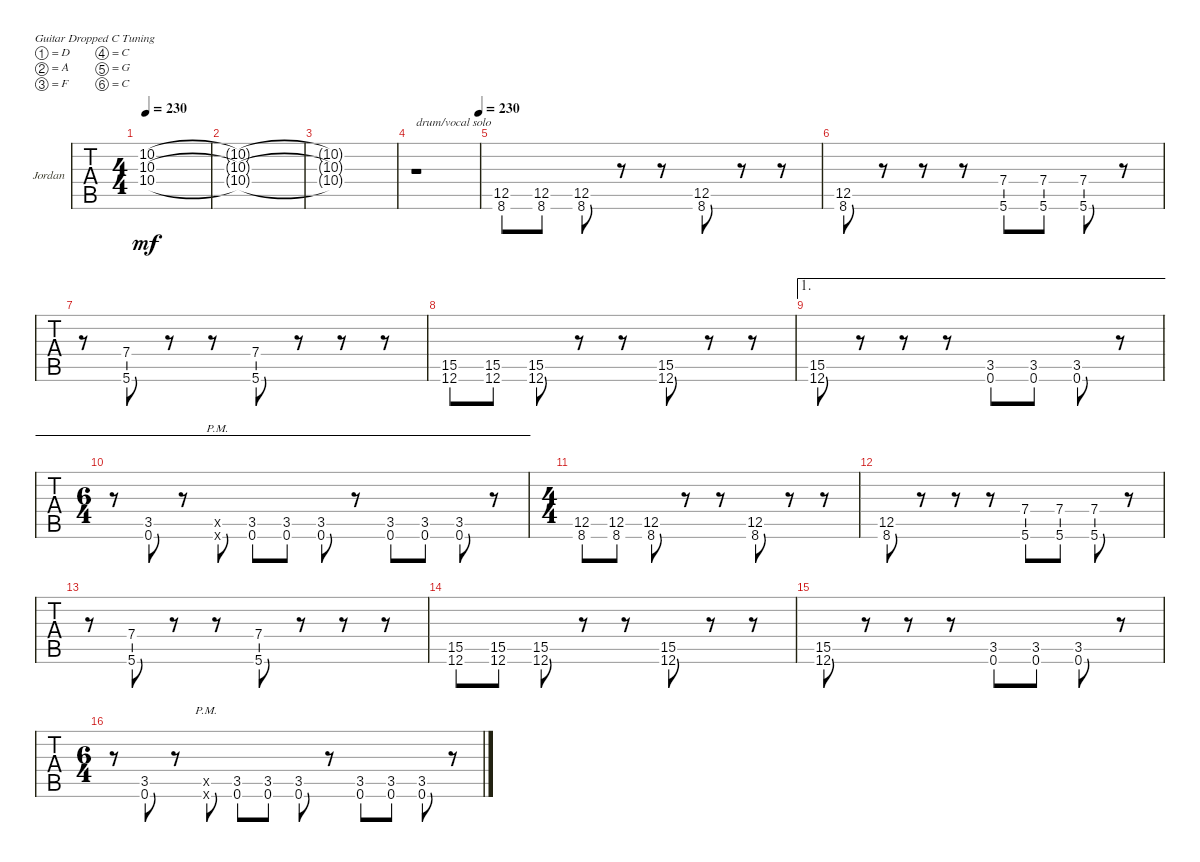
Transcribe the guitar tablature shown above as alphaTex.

\bracketExtendMode groupsimilarinstruments
\firstSystemTrackNameOrientation horizontal
\otherSystemsTrackNameOrientation horizontal
\track ("Jid-Lee" "Jordan") {instrument overdrivenguitar}
\staff {tabs}
\tuning (D4 A3 F3 C3 G2 C2)
\ts (4 4)
\tempo 230
\clef g2
\ks c
(10.4 10.3 10.2).1{dy mf} |
(10.4{t} 10.3{t} 10.2{t}).1 |
(10.4{t} 10.3{t} 10.2{t}).1 |
\tempo (230 1)
r.1{txt "drum/vocal solo"} |
(12.5 8.6).8 (12.5 8.6).8 (12.5 8.6).8 r.8 r.8 (12.5 8.6).8 r.8 r.8 |
(12.5 8.6).8 r.8 r.8 r.8 (5.6 7.4).8 (5.6 7.4).8 (5.6 7.4).8 r.8 |
r.8 (5.6 7.4).8 r.8 r.8 (5.6 7.4).8 r.8 r.8 r.8 |
(12.6 15.5).8 (12.6 15.5).8 (12.6 15.5).8 r.8 r.8 (12.6 15.5).8 r.8 r.8 |
\ae 1
(12.6 15.5).8 r.8 r.8 r.8 (0.6 3.5).8 (0.6 3.5).8 (0.6 3.5).8 r.8 |
\ae 1
\ts (6 4)
r.8 (0.6 3.5).8 r.8 (0.6{pm x} 0.5{x}).8 (0.6 3.5).8 (0.6 3.5).8 (0.6 3.5).8 r.8 (0.6 3.5).8 (0.6 3.5).8 (0.6 3.5).8 r.8 |
\ts (4 4)
(12.5 8.6).8 (12.5 8.6).8 (12.5 8.6).8 r.8 r.8 (12.5 8.6).8 r.8 r.8 |
(12.5 8.6).8 r.8 r.8 r.8 (5.6 7.4).8 (5.6 7.4).8 (5.6 7.4).8 r.8 |
r.8 (5.6 7.4).8 r.8 r.8 (5.6 7.4).8 r.8 r.8 r.8 |
(12.6 15.5).8 (12.6 15.5).8 (12.6 15.5).8 r.8 r.8 (12.6 15.5).8 r.8 r.8 |
(12.6 15.5).8 r.8 r.8 r.8 (0.6 3.5).8 (0.6 3.5).8 (0.6 3.5).8 r.8 |
\ts (6 4)
r.8 (0.6 3.5).8 r.8 (0.6{pm x} 0.5{x}).8 (0.6 3.5).8 (0.6 3.5).8 (0.6 3.5).8 r.8 (0.6 3.5).8 (0.6 3.5).8 (0.6 3.5).8 r.8
